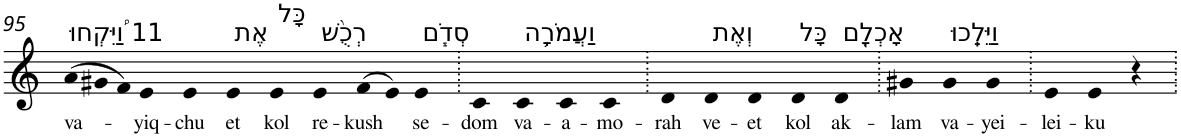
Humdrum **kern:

**kern	**text
*part1	*part1
*staff1	*staff1
*I"Piano	*
*I'Pno	*
!!LO:PB:g=z
*clefG2	*
*k[]	*
*Xtuplet	*
=95	=95
!LO:TX:a:t=11 וַ֠יִּקְחוּ	!
!	!LO:LY:b
(>12a	va-
12g#X	.
12f)	.
!	!LO:LY:b
4e	-yiq-
!	!LO:LY:b
4e	-chu
!LO:TX:a:t=אֶת	!
!	!LO:LY:b
4e	et
!LO:TX:a:t=כָּל	!
!	!LO:LY:b
4e	kol
!LO:TX:a:t=רְכֻ֨שׁ	!
!	!LO:LY:b
4e	re-
!	!LO:LY:b
(>8f	-kush
8e)	.
!LO:TX:a:t=סְדֹ֧ם	!
!	!LO:LY:b
4e	se-
=96.	=96.
!	!LO:LY:b
4c	-dom
!LO:TX:a:t=וַעֲמֹרָ֛ה	!
!	!LO:LY:b
4c	va-
!	!LO:LY:b
4c	-a-
!	!LO:LY:b
4c	-mo-
=97.	=97.
!	!LO:LY:b
4d	-rah
!LO:TX:a:t=וְאֶת	!
!	!LO:LY:b
4d	ve-
!	!LO:LY:b
4d	-et
!LO:TX:a:t=כָּל	!
!	!LO:LY:b
4d	kol
!LO:TX:a:t=אָכְלָ֖ם	!
!	!LO:LY:b
4d	ak-
=98.	=98.
!	!LO:LY:b
4g#X	-lam
!LO:TX:a:t=וַיֵּלֵֽכוּ	!
!	!LO:LY:b
4g#	va-
!	!LO:LY:b
4g#	-yei-
=99.	=99.
!	!LO:LY:b
4e	-lei-
!	!LO:LY:b
4e	-ku
4r	.
=.	=.
*-	*-
